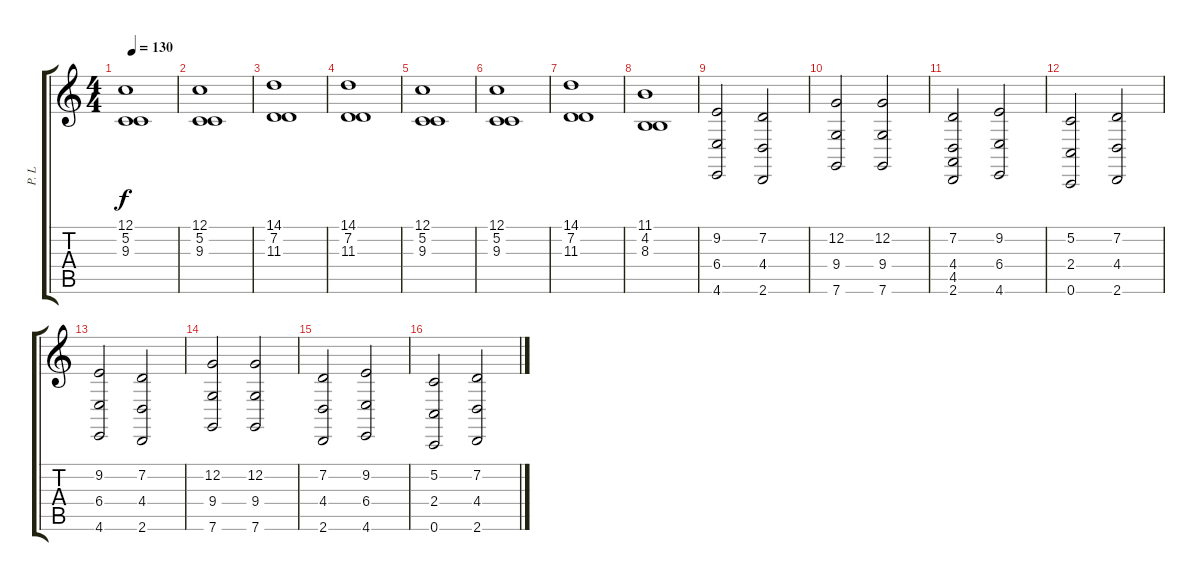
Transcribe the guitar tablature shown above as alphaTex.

\track ("      P. Lof (keyboard)" "      P. L") {instrument stringensemble1}
\staff {score tabs}
\tuning (C4 G3 Eb3 Bb2 F2 C2) {hide}
\ts (4 4)
\tempo 130
\clef g2
\ks c
(12.1 5.2 9.3).1{dy f} |
(12.1 5.2 9.3).1 |
(14.1 7.2 11.3).1 |
(14.1 7.2 11.3).1 |
(12.1 5.2 9.3).1 |
(12.1 5.2 9.3).1 |
(14.1 7.2 11.3).1 |
(11.1 4.2 8.3).1 |
(9.2 6.4 4.6).2 (7.2 4.4 2.6).2 |
(12.2 9.4 7.6).2 (12.2 9.4 7.6).2 |
(7.2 4.4 4.5 2.6).2 (9.2 6.4 4.6).2 |
(5.2 2.4 0.6).2 (7.2 4.4 2.6).2 |
(9.2 6.4 4.6).2 (7.2 4.4 2.6).2 |
(12.2 9.4 7.6).2 (12.2 9.4 7.6).2 |
(7.2 4.4 2.6).2 (9.2 6.4 4.6).2 |
(5.2 2.4 0.6).2 (7.2 4.4 2.6).2
